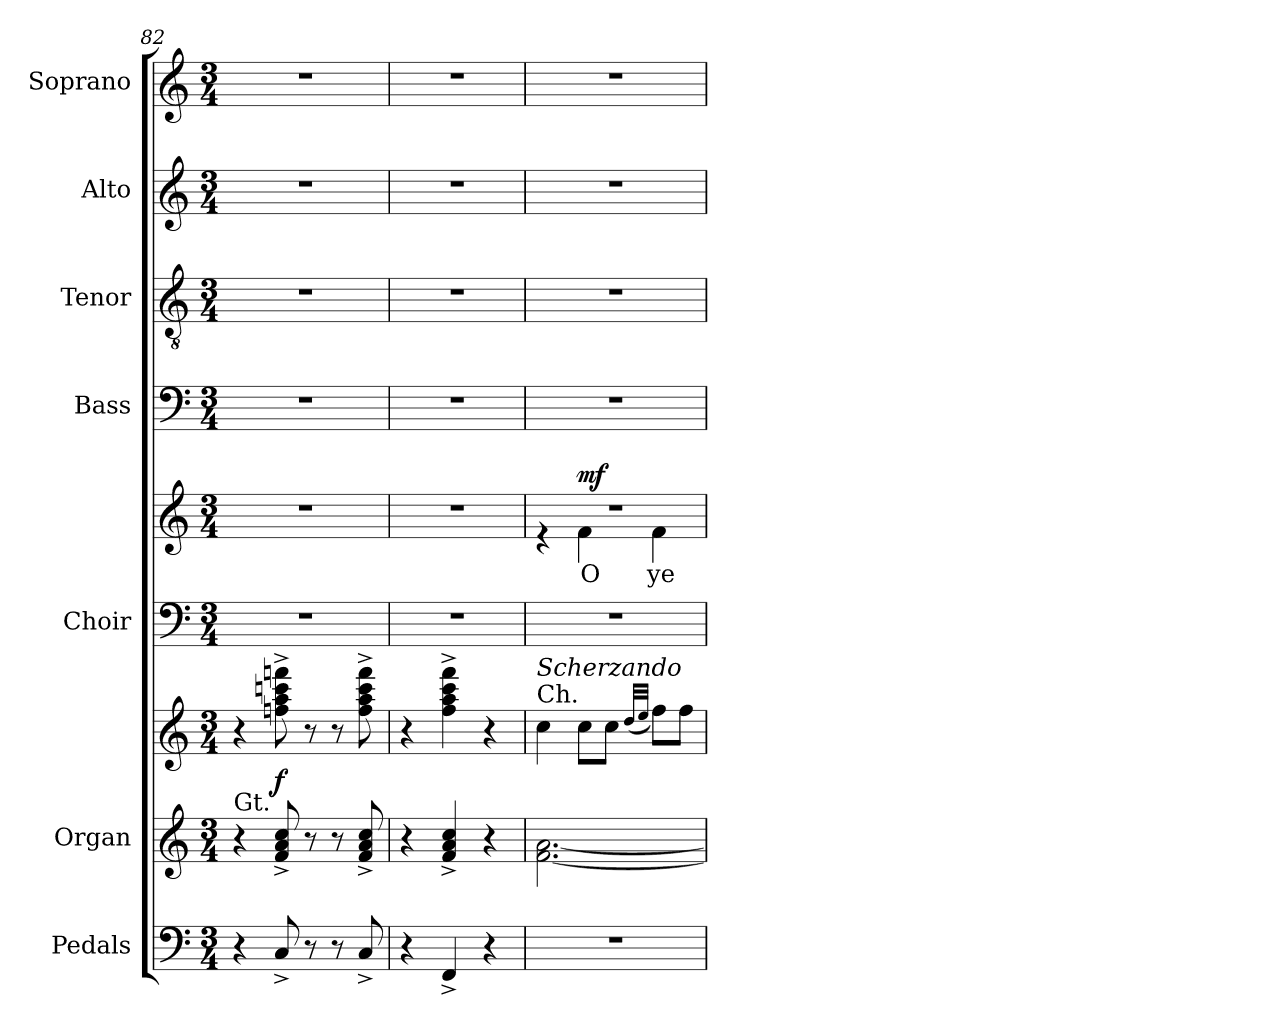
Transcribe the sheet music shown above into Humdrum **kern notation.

**kern	**kern	**kern	**dynam	**kern	**kern	**text	**dynam	**kern	**kern	**kern	**kern
*part7	*part6	*part6	*part6	*part5	*part5	*part5	*part5	*part4	*part3	*part2	*part1
*staff9	*staff8	*staff7	*staff7/8	*staff6	*staff5	*staff5	*staff5/6	*staff4	*staff3	*staff2	*staff1
*I"Pedals	*I"Organ	*	*	*I"Choir	*	*	*	*I"Bass	*I"Tenor	*I"Alto	*I"Soprano
*I'Ped.	*I'Org.	*	*	*I'Choir	*	*	*	*I'B.	*I'T.	*I'A.	*I'S.
!!LO:LB:g=z
*clefF4	*clefG2	*clefG2	*	*clefF4	*clefG2	*	*	*clefF4	*clefGv2	*clefG2	*clefG2
*	*	*	*	*	*	*	*	*	*ITrd7c12	*	*
*k[]	*k[]	*k[]	*	*k[]	*k[]	*	*	*k[]	*k[]	*k[]	*k[]
*C:	*C:	*C:	*	*C:	*C:	*	*	*C:	*C:	*C:	*C:
*M3/4	*M3/4	*M3/4	*	*M3/4	*M3/4	*	*	*M3/4	*M3/4	*M3/4	*M3/4
=82	=82	=82	=82	=82	=82	=82	=82	=82	=82	=82	=82
!	!LO:TX:a:t=Gt.	!	!	!	!	!	!	!	!	!	!
!	!	!	!	!LO:N:vis=1	!LO:N:vis=1	!	!	!LO:N:vis=1	!LO:N:vis=1	!LO:N:vis=1	!LO:N:vis=1
4r	4r	4r	.	2.r	2.r	.	.	2.r	2.r	2.r	2.r
8C^i/	8fi/^ 8ai^ 8cci^	8ffni\^ 8aai^ 8cccni^ 8fffni^	f	.	.	.	.	.	.	.	.
8r	8r	8r	.	.	.	.	.	.	.	.	.
8r	8r	8r	.	.	.	.	.	.	.	.	.
8C^i/	8fi/^ 8ai^ 8cci^	8ffi\^ 8aai^ 8ccci^ 8fffi^	.	.	.	.	.	.	.	.	.
=83	=83	=83	=83	=83	=83	=83	=83	=83	=83	=83	=83
!	!	!	!	!LO:N:vis=1	!LO:N:vis=1	!	!	!LO:N:vis=1	!LO:N:vis=1	!LO:N:vis=1	!LO:N:vis=1
4r	4r	4r	.	2.r	2.r	.	.	2.r	2.r	2.r	2.r
4FF^i/	4fi/^ 4ai^ 4cci^	4ffi\^ 4aai^ 4ccci^ 4fffi^	.	.	.	.	.	.	.	.	.
4r	4r	4r	.	.	.	.	.	.	.	.	.
=84	=84	=84	=84	=84	=84	=84	=84	=84	=84	=84	=84
!	!	!LO:TX:a:i:t=Scherzando	!	!	!	!	!	!	!	!	!
!	!	!LO:TX:a:t=Ch.	!	!	!	!	!	!	!	!	!
!	!LO:TX:b:t=Sw.	!	!	!	!	!	!	!	!	!	!
!LO:N:vis=1	!	!	!	!LO:N:vis=1	!LO:N:vis=1	!	!	!LO:N:vis=1	!LO:N:vis=1	!LO:N:vis=1	!LO:N:vis=1
*	*^	*	*	*	*^	*	*	*	*	*	*
2.r	2.ryy	[<2.fi\ [<2.ai	4cci\	mf mf	2.r	2.r	4r	.	.	2.r	2.r	2.r	2.r
!	!	!	!	!	!	!	!	!LO:LY:b:color=#000000	!	!	!	!	!
.	.	.	8cci\L	.	.	.	4fi\	O	mf	.	.	.	.
.	.	.	8cci\J	.	.	.	.	.	.	.	.	.	.
.	.	.	(32qddi/LLL	.	.	.	.	.	.	.	.	.	.
.	.	.	32qeei/JJJ	.	.	.	.	.	.	.	.	.	.
!	!	!	!	!	!	!	!	!LO:LY:b:color=#000000	!	!	!	!	!
.	.	.	8ffi\L)	.	.	.	4fi\	ye	.	.	.	.	.
.	.	.	8ffi\J	.	.	.	.	.	.	.	.	.	.
*	*v	*v	*	*	*	*v	*v	*	*	*	*	*	*
=	=	=	=	=	=	=	=	=	=	=	=
*-	*-	*-	*-	*-	*-	*-	*-	*-	*-	*-	*-
